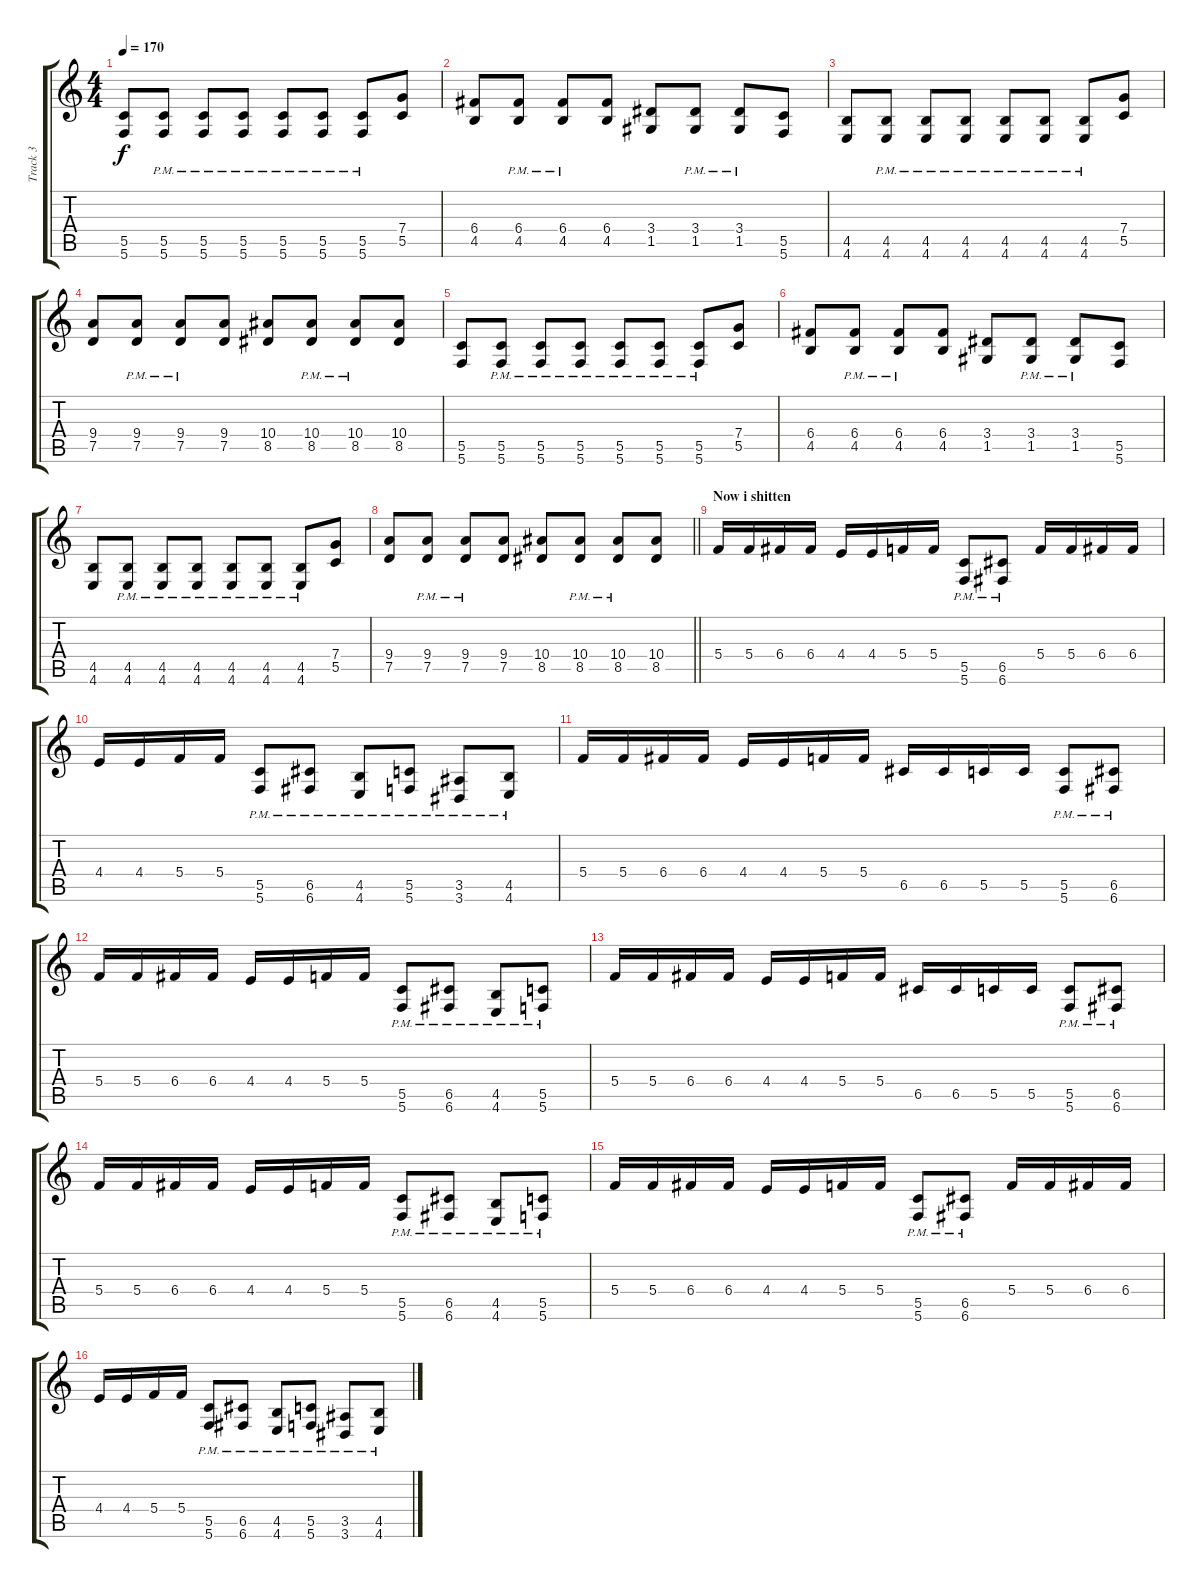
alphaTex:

\track ("Track 3" "Track 3") {instrument distortionguitar}
\staff {score tabs}
\tuning (D4 A3 F3 C3 G2 C2) {hide}
\ts (4 4)
\tempo 170
\clef g2
\ks c
(5.5 5.6).8{dy f} (5.5{pm} 5.6{pm}).8 (5.5{pm} 5.6{pm}).8 (5.5{pm} 5.6{pm}).8 (5.5{pm} 5.6{pm}).8 (5.5{pm} 5.6{pm}).8 (5.5{pm} 5.6{pm}).8 (7.4 5.5).8 |
(6.4 4.5).8 (6.4{pm} 4.5{pm}).8 (6.4{pm} 4.5{pm}).8 (6.4 4.5).8 (3.4 1.5).8 (3.4{pm} 1.5{pm}).8 (3.4{pm} 1.5{pm}).8 (5.5 5.6).8 |
(4.5 4.6).8 (4.5{pm} 4.6{pm}).8 (4.5{pm} 4.6{pm}).8 (4.5{pm} 4.6{pm}).8 (4.5{pm} 4.6{pm}).8 (4.5{pm} 4.6{pm}).8 (4.5{pm} 4.6{pm}).8 (7.4 5.5).8 |
(9.4 7.5).8 (9.4{pm} 7.5{pm}).8 (9.4{pm} 7.5{pm}).8 (9.4 7.5).8 (10.4 8.5).8 (10.4{pm} 8.5{pm}).8 (10.4{pm} 8.5{pm}).8 (10.4 8.5).8 |
(5.5 5.6).8 (5.5{pm} 5.6{pm}).8 (5.5{pm} 5.6{pm}).8 (5.5{pm} 5.6{pm}).8 (5.5{pm} 5.6{pm}).8 (5.5{pm} 5.6{pm}).8 (5.5{pm} 5.6{pm}).8 (7.4 5.5).8 |
(6.4 4.5).8 (6.4{pm} 4.5{pm}).8 (6.4{pm} 4.5{pm}).8 (6.4 4.5).8 (3.4 1.5).8 (3.4{pm} 1.5{pm}).8 (3.4{pm} 1.5{pm}).8 (5.5 5.6).8 |
(4.5 4.6).8 (4.5{pm} 4.6{pm}).8 (4.5{pm} 4.6{pm}).8 (4.5{pm} 4.6{pm}).8 (4.5{pm} 4.6{pm}).8 (4.5{pm} 4.6{pm}).8 (4.5{pm} 4.6{pm}).8 (7.4 5.5).8 |
\barLineRight lightlight
(9.4 7.5).8 (9.4{pm} 7.5{pm}).8 (9.4{pm} 7.5{pm}).8 (9.4 7.5).8 (10.4 8.5).8 (10.4{pm} 8.5{pm}).8 (10.4{pm} 8.5{pm}).8 (10.4 8.5).8 |
\section ("" "Now i shitten")
5.4.16 5.4.16 6.4.16 6.4.16 4.4.16 4.4.16 5.4.16 5.4.16 (5.5{pm} 5.6{pm}).8 (6.5{pm} 6.6{pm}).8 5.4.16 5.4.16 6.4.16 6.4.16 |
4.4.16 4.4.16 5.4.16 5.4.16 (5.5{pm} 5.6{pm}).8 (6.5{pm} 6.6{pm}).8 (4.5{pm} 4.6{pm}).8 (5.5{pm} 5.6{pm}).8 (3.5{pm} 3.6{pm}).8 (4.5{pm} 4.6{pm}).8 |
5.4.16 5.4.16 6.4.16 6.4.16 4.4.16 4.4.16 5.4.16 5.4.16 6.5.16 6.5.16 5.5.16 5.5.16 (5.5{pm} 5.6{pm}).8 (6.5{pm} 6.6{pm}).8 |
5.4.16 5.4.16 6.4.16 6.4.16 4.4.16 4.4.16 5.4.16 5.4.16 (5.5{pm} 5.6{pm}).8 (6.5{pm} 6.6{pm}).8 (4.5{pm} 4.6{pm}).8 (5.5{pm} 5.6{pm}).8 |
5.4.16 5.4.16 6.4.16 6.4.16 4.4.16 4.4.16 5.4.16 5.4.16 6.5.16 6.5.16 5.5.16 5.5.16 (5.5{pm} 5.6{pm}).8 (6.5{pm} 6.6{pm}).8 |
5.4.16 5.4.16 6.4.16 6.4.16 4.4.16 4.4.16 5.4.16 5.4.16 (5.5{pm} 5.6{pm}).8 (6.5{pm} 6.6{pm}).8 (4.5{pm} 4.6{pm}).8 (5.5{pm} 5.6{pm}).8 |
5.4.16 5.4.16 6.4.16 6.4.16 4.4.16 4.4.16 5.4.16 5.4.16 (5.5{pm} 5.6{pm}).8 (6.5{pm} 6.6{pm}).8 5.4.16 5.4.16 6.4.16 6.4.16 |
4.4.16 4.4.16 5.4.16 5.4.16 (5.5{pm} 5.6{pm}).8 (6.5{pm} 6.6{pm}).8 (4.5{pm} 4.6{pm}).8 (5.5{pm} 5.6{pm}).8 (3.5{pm} 3.6{pm}).8 (4.5{pm} 4.6{pm}).8
